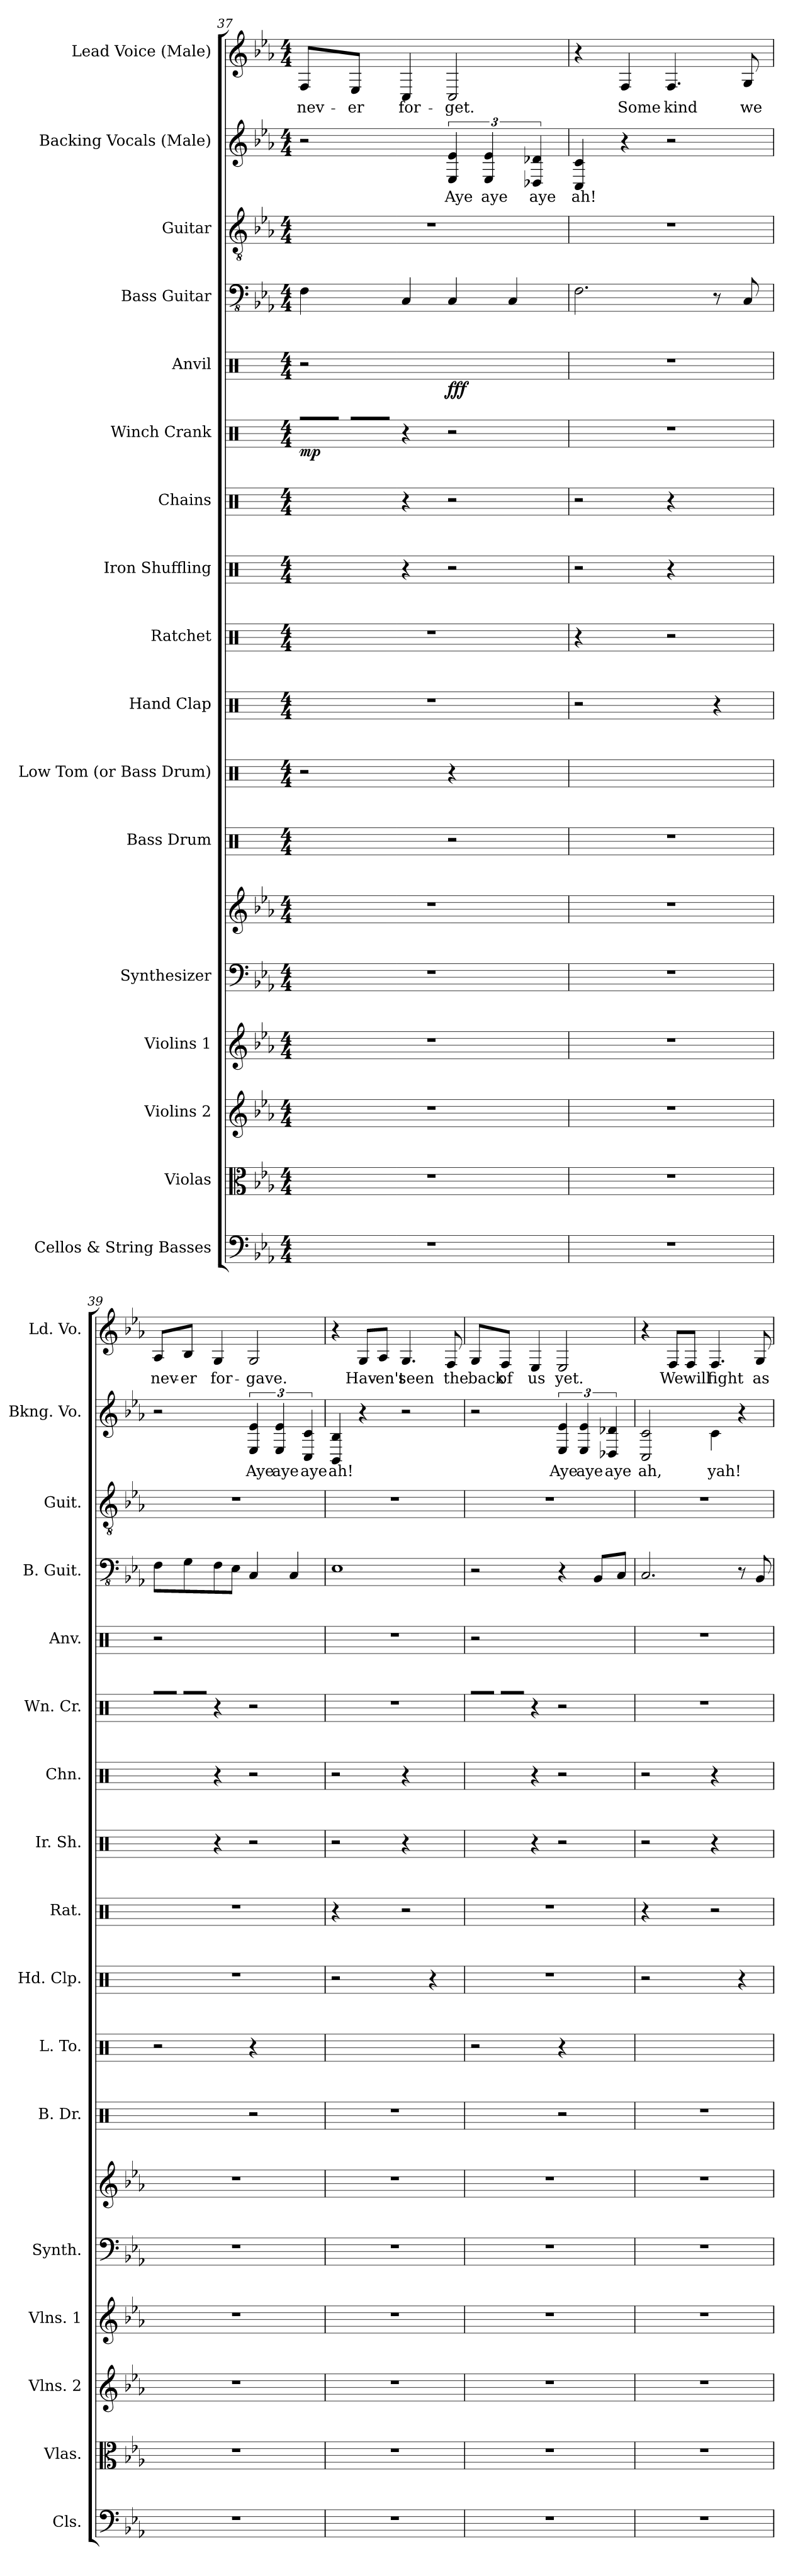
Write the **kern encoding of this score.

**kern	**kern	**kern	**kern	**kern	**kern	**kern	**kern	**kern	**kern	**kern	**kern	**kern	**dynam	**kern	**dynam	**kern	**kern	**kern	**text	**kern	**text
*part17	*part16	*part15	*part14	*part13	*part13	*part12	*part11	*part10	*part9	*part8	*part7	*part6	*part6	*part5	*part5	*part4	*part3	*part2	*part2	*part1	*part1
*staff18	*staff17	*staff16	*staff15	*staff14	*staff13	*staff12	*staff11	*staff10	*staff9	*staff8	*staff7	*staff6	*staff6	*staff5	*staff5	*staff4	*staff3	*staff2	*staff2	*staff1	*staff1
*I"Cellos & String Basses	*I"Violas	*I"Violins 2	*I"Violins 1	*I"Synthesizer	*	*I"Bass Drum	*I"Low Tom (or Bass Drum)	*I"Hand Clap	*I"Ratchet	*I"Iron Shuffling	*I"Chains	*I"Winch Crank	*	*I"Anvil	*	*I"Bass Guitar	*I"Guitar	*I"Backing Vocals              (Male)	*	*I"Lead Voice        (Male)	*
*I'Cls.	*I'Vlas.	*I'Vlns. 2	*I'Vlns. 1	*I'Synth.	*	*I'B. Dr.	*I'L. To.	*I'Hd. Clp.	*I'Rat.	*I'Ir. Sh.	*I'Chn.	*I'Wn. Cr.	*	*I'Anv.	*	*I'B. Guit.	*I'Guit.	*I'Bkng. Vo.	*	*I'Ld. Vo.	*
*clefF4	*clefC3	*clefG2	*clefG2	*clefF4	*clefG2	*clefX	*clefX	*clefX	*clefX	*clefX	*clefX	*clefX	*	*clefX	*	*clefFv4	*clefGv2	*clefG2	*	*clefG2	*
*	*	*	*	*	*	*	*	*	*	*	*	*	*	*	*	*	*	*ITrd7c12	*	*ITrd7c12	*
*k[b-e-a-]	*k[b-e-a-]	*k[b-e-a-]	*k[b-e-a-]	*k[b-e-a-]	*k[b-e-a-]	*k[]	*k[]	*k[]	*k[]	*k[]	*k[]	*k[]	*	*k[]	*	*k[b-e-a-]	*k[b-e-a-]	*k[b-e-a-]	*	*k[b-e-a-]	*
*E-:	*E-:	*E-:	*E-:	*E-:	*E-:	*C:	*C:	*C:	*C:	*C:	*C:	*C:	*	*C:	*	*E-:	*E-:	*E-:	*	*E-:	*
*M4/4	*M4/4	*M4/4	*M4/4	*M4/4	*M4/4	*M4/4	*M4/4	*M4/4	*M4/4	*M4/4	*M4/4	*M4/4	*	*M4/4	*	*M4/4	*M4/4	*M4/4	*	*M4/4	*
=37	=37	=37	=37	=37	=37	=37	=37	=37	=37	=37	=37	=37	=37	=37	=37	=37	=37	=37	=37	=37	=37
!	!	!	!	!	!	!	!	!	!	!	!	!	!LO:DY:b	!	!	!	!	!	!	!	!
1r	1r	1r	1r	1r	1r	2R\	2r	1r	1r	4R/	4R/	32R/LLL	mp	2r	.	4FF\	1r	2r	.	8FF/L	nev-
.	.	.	.	.	.	.	.	.	.	.	.	32R/	.	.	.	.	.	.	.	.	.
.	.	.	.	.	.	.	.	.	.	.	.	32R/	.	.	.	.	.	.	.	.	.
.	.	.	.	.	.	.	.	.	.	.	.	32R/JJJ	.	.	.	.	.	.	.	.	.
.	.	.	.	.	.	.	.	.	.	.	.	32R/LLL	.	.	.	.	.	.	.	8EE-/J	-er
.	.	.	.	.	.	.	.	.	.	.	.	32R/	.	.	.	.	.	.	.	.	.
.	.	.	.	.	.	.	.	.	.	.	.	32R/	.	.	.	.	.	.	.	.	.
.	.	.	.	.	.	.	.	.	.	.	.	32R/JJJ	.	.	.	.	.	.	.	.	.
.	.	.	.	.	.	.	.	.	.	4r	4r	4r	.	.	.	4CC/	.	.	.	4CC/	for-
!	!	!	!	!	!	!	!	!	!	!	!	!	!	!	!LO:DY:b	!	!	!	!	!	!
.	.	.	.	.	.	2r	4r	.	.	2r	2r	2r	.	4R/	fff	4CC/	.	6EE-/ 6E-/	Aye	2CC/	-get.
.	.	.	.	.	.	.	.	.	.	.	.	.	.	.	.	.	.	6EE-/ 6E-/	aye	.	.
.	.	.	.	.	.	.	4R/	.	.	.	.	.	.	4ryy	.	4CC/	.	.	.	.	.
.	.	.	.	.	.	.	.	.	.	.	.	.	.	.	.	.	.	6DD-X/ 6D-X/	aye	.	.
!!LO:PB:g=z
=38	=38	=38	=38	=38	=38	=38	=38	=38	=38	=38	=38	=38	=38	=38	=38	=38	=38	=38	=38	=38	=38
1r	1r	1r	1r	1r	1r	1r	1R	2r	4r	2r	2r	1r	.	1r	.	2.FF\	1r	4CC/ 4C/	ah!	4r	.
.	.	.	.	.	.	.	.	.	4R/	.	.	.	.	.	.	.	.	4r	.	4FF/	Some
.	.	.	.	.	.	.	.	4R/	2r	4r	4r	.	.	.	.	.	.	2r	.	4.FF/	kind
.	.	.	.	.	.	.	.	4r	.	4R/	4R/	.	.	.	.	8r	.	.	.	.	.
.	.	.	.	.	.	.	.	.	.	.	.	.	.	.	.	8CC/	.	.	.	8GG/	we
=39	=39	=39	=39	=39	=39	=39	=39	=39	=39	=39	=39	=39	=39	=39	=39	=39	=39	=39	=39	=39	=39
1r	1r	1r	1r	1r	1r	2R\	2r	1r	1r	4R/	4R/	32R/LLL	.	2r	.	8FF\L	1r	2r	.	8AA-/L	nev-
.	.	.	.	.	.	.	.	.	.	.	.	32R/	.	.	.	.	.	.	.	.	.
.	.	.	.	.	.	.	.	.	.	.	.	32R/	.	.	.	.	.	.	.	.	.
.	.	.	.	.	.	.	.	.	.	.	.	32R/JJJ	.	.	.	.	.	.	.	.	.
.	.	.	.	.	.	.	.	.	.	.	.	32R/LLL	.	.	.	8GG\	.	.	.	8BB-/J	-er
.	.	.	.	.	.	.	.	.	.	.	.	32R/	.	.	.	.	.	.	.	.	.
.	.	.	.	.	.	.	.	.	.	.	.	32R/	.	.	.	.	.	.	.	.	.
.	.	.	.	.	.	.	.	.	.	.	.	32R/JJJ	.	.	.	.	.	.	.	.	.
.	.	.	.	.	.	.	.	.	.	4r	4r	4r	.	.	.	8FF\	.	.	.	4GG/	for-
.	.	.	.	.	.	.	.	.	.	.	.	.	.	.	.	8EE-\J	.	.	.	.	.
.	.	.	.	.	.	2r	4r	.	.	2r	2r	2r	.	4R/	.	4CC/	.	6EE-/ 6E-/	Aye	2GG/	-gave.
.	.	.	.	.	.	.	.	.	.	.	.	.	.	.	.	.	.	6EE-/ 6E-/	aye	.	.
.	.	.	.	.	.	.	4R/	.	.	.	.	.	.	4ryy	.	4CC/	.	.	.	.	.
.	.	.	.	.	.	.	.	.	.	.	.	.	.	.	.	.	.	6CC/ 6C/	aye	.	.
=40	=40	=40	=40	=40	=40	=40	=40	=40	=40	=40	=40	=40	=40	=40	=40	=40	=40	=40	=40	=40	=40
1r	1r	1r	1r	1r	1r	1r	1R	2r	4r	2r	2r	1r	.	1r	.	1EE-	1r	4BBB-/ 4BB-/	ah!	4r	.
.	.	.	.	.	.	.	.	.	4R/	.	.	.	.	.	.	.	.	4r	.	8GG/L	Hav-
.	.	.	.	.	.	.	.	.	.	.	.	.	.	.	.	.	.	.	.	8AA-/J	-en't
.	.	.	.	.	.	.	.	4R/	2r	4r	4r	.	.	.	.	.	.	2r	.	4.GG/	seen
.	.	.	.	.	.	.	.	4r	.	4R/	4R/	.	.	.	.	.	.	.	.	.	.
.	.	.	.	.	.	.	.	.	.	.	.	.	.	.	.	.	.	.	.	8FF/	the
=41	=41	=41	=41	=41	=41	=41	=41	=41	=41	=41	=41	=41	=41	=41	=41	=41	=41	=41	=41	=41	=41
1r	1r	1r	1r	1r	1r	2R\	2r	1r	1r	4R/	4R/	32R/LLL	.	2r	.	2r	1r	2r	.	8GG/L	back
.	.	.	.	.	.	.	.	.	.	.	.	32R/	.	.	.	.	.	.	.	.	.
.	.	.	.	.	.	.	.	.	.	.	.	32R/	.	.	.	.	.	.	.	.	.
.	.	.	.	.	.	.	.	.	.	.	.	32R/JJJ	.	.	.	.	.	.	.	.	.
.	.	.	.	.	.	.	.	.	.	.	.	32R/LLL	.	.	.	.	.	.	.	8FF/J	of
.	.	.	.	.	.	.	.	.	.	.	.	32R/	.	.	.	.	.	.	.	.	.
.	.	.	.	.	.	.	.	.	.	.	.	32R/	.	.	.	.	.	.	.	.	.
.	.	.	.	.	.	.	.	.	.	.	.	32R/JJJ	.	.	.	.	.	.	.	.	.
.	.	.	.	.	.	.	.	.	.	4r	4r	4r	.	.	.	.	.	.	.	4EE-/	us
.	.	.	.	.	.	2r	4r	.	.	2r	2r	2r	.	4R/	.	4r	.	6EE-/ 6E-/	Aye	2EE-/	yet.
.	.	.	.	.	.	.	.	.	.	.	.	.	.	.	.	.	.	6EE-/ 6E-/	aye	.	.
.	.	.	.	.	.	.	4R/	.	.	.	.	.	.	4ryy	.	8BBB-/L	.	.	.	.	.
.	.	.	.	.	.	.	.	.	.	.	.	.	.	.	.	.	.	6DD-X/ 6D-X/	aye	.	.
.	.	.	.	.	.	.	.	.	.	.	.	.	.	.	.	8CC/J	.	.	.	.	.
!!LO:PB:g=z
=42	=42	=42	=42	=42	=42	=42	=42	=42	=42	=42	=42	=42	=42	=42	=42	=42	=42	=42	=42	=42	=42
1r	1r	1r	1r	1r	1r	1r	1R	2r	4r	2r	2r	1r	.	1r	.	2.CC/	1r	2CC/ 2C/	ah,	4r	.
.	.	.	.	.	.	.	.	.	4R/	.	.	.	.	.	.	.	.	.	.	8FF/L	We
.	.	.	.	.	.	.	.	.	.	.	.	.	.	.	.	.	.	.	.	8FF/J	will
.	.	.	.	.	.	.	.	4R/	2r	4r	4r	.	.	.	.	.	.	4C\	yah!	4.FF/	fight
.	.	.	.	.	.	.	.	4r	.	4R/	4R/	.	.	.	.	8r	.	4r	.	.	.
.	.	.	.	.	.	.	.	.	.	.	.	.	.	.	.	8BBB-/	.	.	.	8GG/	as
=	=	=	=	=	=	=	=	=	=	=	=	=	=	=	=	=	=	=	=	=	=
*-	*-	*-	*-	*-	*-	*-	*-	*-	*-	*-	*-	*-	*-	*-	*-	*-	*-	*-	*-	*-	*-
